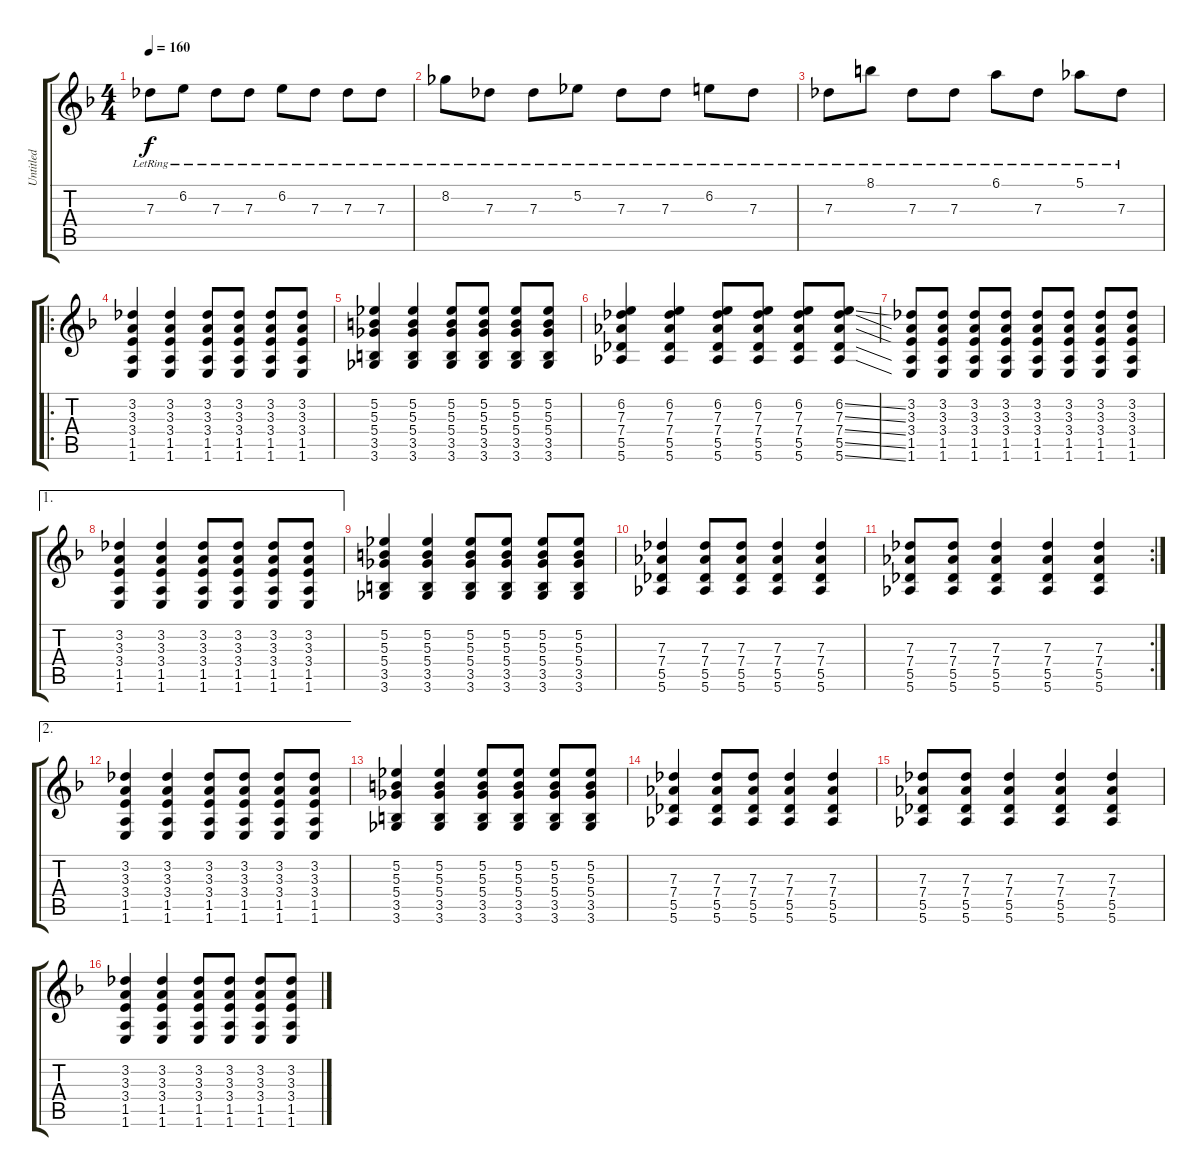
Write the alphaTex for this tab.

\track ("Untitled" "Untitled") {instrument distortionguitar}
\staff {score tabs}
\tuning (Eb4 Bb3 Gb3 Db3 Ab2 Eb2) {hide}
\ts (4 4)
\tempo 160
\clef g2
\ks f
7.3{lr}.8{dy f} 6.2{lr}.8 7.3{lr}.8 7.3{lr}.8 6.2{lr}.8 7.3{lr}.8 7.3{lr}.8 7.3{lr}.8 |
8.2{lr}.8 7.3{lr}.8 7.3{lr}.8 5.2{lr}.8 7.3{lr}.8 7.3{lr}.8 6.2{lr}.8 7.3{lr}.8 |
7.3{lr}.8 8.1{lr}.8 7.3{lr}.8 7.3{lr}.8 6.1{lr}.8 7.3{lr}.8 5.1{lr}.8 7.3{lr}.8 |
\ro
(3.2 3.3 3.4 1.5 1.6).4 (3.2 3.3 3.4 1.5 1.6).4 (3.2 3.3 3.4 1.5 1.6).8 (3.2 3.3 3.4 1.5 1.6).8 (3.2 3.3 3.4 1.5 1.6).8 (3.2 3.3 3.4 1.5 1.6).8 |
(5.2 5.3 5.4 3.5 3.6).4 (5.2 5.3 5.4 3.5 3.6).4 (5.2 5.3 5.4 3.5 3.6).8 (5.2 5.3 5.4 3.5 3.6).8 (5.2 5.3 5.4 3.5 3.6).8 (5.2 5.3 5.4 3.5 3.6).8 |
(6.2 7.3 7.4 5.5 5.6).4 (6.2 7.3 7.4 5.5 5.6).4 (6.2 7.3 7.4 5.5 5.6).8 (6.2 7.3 7.4 5.5 5.6).8 (6.2 7.3 7.4 5.5 5.6).8 (6.2{ss} 7.3{ss} 7.4{ss} 5.5{ss} 5.6{ss}).8 |
(3.2 3.3 3.4 1.5 1.6).8 (3.2 3.3 3.4 1.5 1.6).8 (3.2 3.3 3.4 1.5 1.6).8 (3.2 3.3 3.4 1.5 1.6).8 (3.2 3.3 3.4 1.5 1.6).8 (3.2 3.3 3.4 1.5 1.6).8 (3.2 3.3 3.4 1.5 1.6).8 (3.2 3.3 3.4 1.5 1.6).8 |
\ae 1
(3.2 3.3 3.4 1.5 1.6).4 (3.2 3.3 3.4 1.5 1.6).4 (3.2 3.3 3.4 1.5 1.6).8 (3.2 3.3 3.4 1.5 1.6).8 (3.2 3.3 3.4 1.5 1.6).8 (3.2 3.3 3.4 1.5 1.6).8 |
(5.2 5.3 5.4 3.5 3.6).4 (5.2 5.3 5.4 3.5 3.6).4 (5.2 5.3 5.4 3.5 3.6).8 (5.2 5.3 5.4 3.5 3.6).8 (5.2 5.3 5.4 3.5 3.6).8 (5.2 5.3 5.4 3.5 3.6).8 |
(7.3 7.4 5.5 5.6).4 (7.3 7.4 5.5 5.6).8 (7.3 7.4 5.5 5.6).8 (7.3 7.4 5.5 5.6).4 (7.3 7.4 5.5 5.6).4 |
\rc 2
(7.3 7.4 5.5 5.6).8 (7.3 7.4 5.5 5.6).8 (7.3 7.4 5.5 5.6).4 (7.3 7.4 5.5 5.6).4 (7.3 7.4 5.5 5.6).4 |
\ae 2
(3.2 3.3 3.4 1.5 1.6).4 (3.2 3.3 3.4 1.5 1.6).4 (3.2 3.3 3.4 1.5 1.6).8 (3.2 3.3 3.4 1.5 1.6).8 (3.2 3.3 3.4 1.5 1.6).8 (3.2 3.3 3.4 1.5 1.6).8 |
(5.2 5.3 5.4 3.5 3.6).4 (5.2 5.3 5.4 3.5 3.6).4 (5.2 5.3 5.4 3.5 3.6).8 (5.2 5.3 5.4 3.5 3.6).8 (5.2 5.3 5.4 3.5 3.6).8 (5.2 5.3 5.4 3.5 3.6).8 |
(7.3 7.4 5.5 5.6).4 (7.3 7.4 5.5 5.6).8 (7.3 7.4 5.5 5.6).8 (7.3 7.4 5.5 5.6).4 (7.3 7.4 5.5 5.6).4 |
(7.3 7.4 5.5 5.6).8 (7.3 7.4 5.5 5.6).8 (7.3 7.4 5.5 5.6).4 (7.3 7.4 5.5 5.6).4 (7.3 7.4 5.5 5.6).4 |
(3.2 3.3 3.4 1.5 1.6).4 (3.2 3.3 3.4 1.5 1.6).4 (3.2 3.3 3.4 1.5 1.6).8 (3.2 3.3 3.4 1.5 1.6).8 (3.2 3.3 3.4 1.5 1.6).8 (3.2 3.3 3.4 1.5 1.6).8
